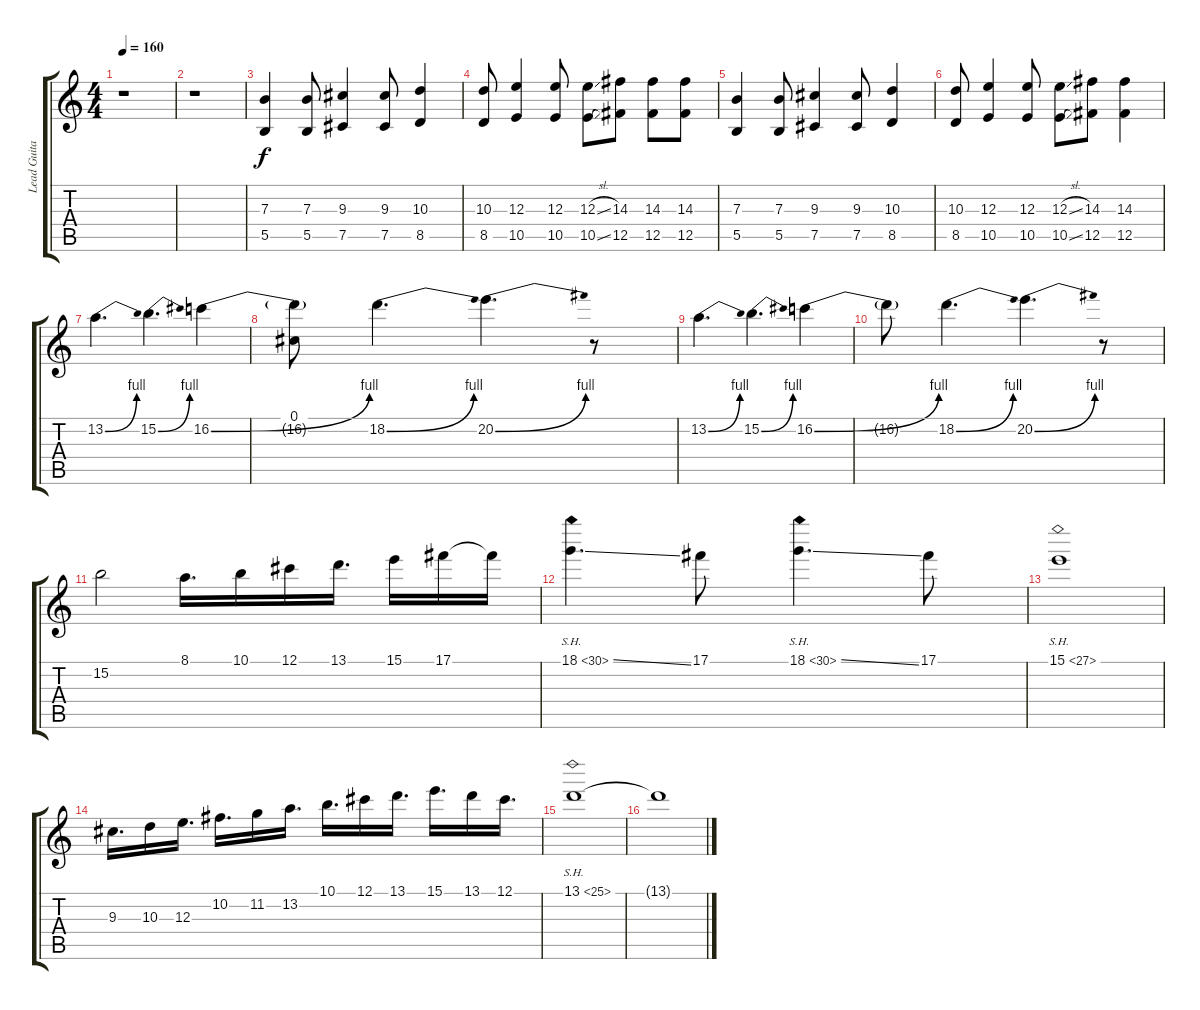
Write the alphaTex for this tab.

\track ("Lead Guitar" "Lead Guita") {instrument distortionguitar}
\staff {score tabs}
\tuning (Db4 Ab3 E3 B2 Gb2 B1) {hide}
\ts (4 4)
\tempo 160
\clef g2
\ks c
r.1{dy f} |
r.1 |
(7.3 5.5).4 (7.3 5.5).8 (9.3 7.5).4 (9.3 7.5).8 (10.3 8.5).4 |
(10.3 8.5).8 (12.3 10.5).4 (12.3 10.5).8 (12.3{sl} 10.5{sl}).8 (14.3 12.5).8 (14.3 12.5).8 (14.3 12.5).8 |
(7.3 5.5).4 (7.3 5.5).8 (9.3 7.5).4 (9.3 7.5).8 (10.3 8.5).4 |
(10.3 8.5).8 (12.3 10.5).4 (12.3 10.5).8 (12.3{sl} 10.5{sl}).8 (14.3 12.5).8 (14.3 12.5).4 |
13.2{be (bend 0 0 60 4)}.4{d} 15.2{be (bend 0 0 60 4)}.4{d} 16.2{be (bend 0 0 60 4)}.4 |
(0.1 16.2{t}).8 18.2{be (bend 0 0 60 4)}.4{d} 20.2{be (bend 0 0 60 4)}.4{d} r.8 |
13.2{be (bend 0 0 60 4)}.4{d} 15.2{be (bend 0 0 60 4)}.4{d} 16.2{be (bend 0 0 60 4)}.4 |
16.2{t}.8 18.2{be (bend 0 0 60 4)}.4{d} 20.2{be (bend 0 0 60 4)}.4{d} r.8 |
15.2.2 8.1.16{d} 10.1.16 12.1.16 13.1.16{d} 15.1.16 17.1.16 17.1{t}.16 |
18.1{sh 12 ss}.4{d} 17.1.8 18.1{sh 12 ss}.4{d} 17.1.8 |
15.1{sh 12}.1 |
9.3.16{d} 10.3.16 12.3.16{d} 10.2.16{d} 11.2.16 13.2.16{d} 10.1.16{d} 12.1.16 13.1.16{d} 15.1.16{d} 13.1.16 12.1.16{d} |
13.1{sh 12}.1 |
13.1{t}.1
